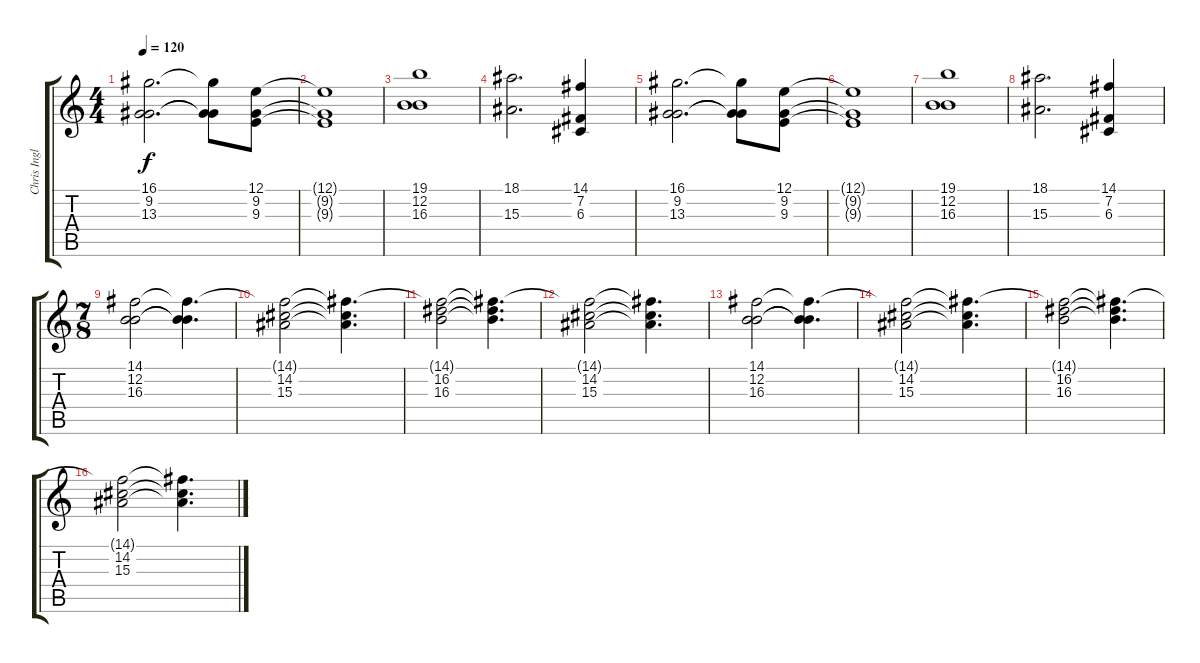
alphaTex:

\track ("Chris Ingles" "Chris Ingl") {instrument stringensemble1}
\staff {score tabs}
\tuning (E4 B3 G3 D3 A2 E2) {hide}
\ts (4 4)
\tempo 120
\clef g2
\ks c
(16.1 9.2 13.3).2{d dy f} (16.1{t} 9.2{t} 13.3{t}).8 (12.1 9.2 9.3).8 |
(12.1{t} 9.2{t} 9.3{t}).1 |
(19.1 12.2 16.3).1 |
(18.1 15.3).2{d} (14.1 7.2 6.3).4 |
(16.1 9.2 13.3).2{d} (16.1{t} 9.2{t} 13.3{t}).8 (12.1 9.2 9.3).8 |
(12.1{t} 9.2{t} 9.3{t}).1 |
(19.1 12.2 16.3).1 |
(18.1 15.3).2{d} (14.1 7.2 6.3).4 |
\ts (7 8)
(14.1 12.2 16.3).2 (14.1{t} 12.2{t} 16.3{t}).4{d} |
(14.1{t} 14.2 15.3).2 (14.1{t} 14.2{t} 15.3{t}).4{d} |
(14.1{t} 16.2 16.3).2 (14.1{t} 16.2{t} 16.3{t}).4{d} |
(14.1{t} 14.2 15.3).2 (14.1{t} 14.2{t} 15.3{t}).4{d} |
(14.1 12.2 16.3).2 (14.1{t} 12.2{t} 16.3{t}).4{d} |
(14.1{t} 14.2 15.3).2 (14.1{t} 14.2{t} 15.3{t}).4{d} |
(14.1{t} 16.2 16.3).2 (14.1{t} 16.2{t} 16.3{t}).4{d} |
(14.1{t} 14.2 15.3).2 (14.1{t} 14.2{t} 15.3{t}).4{d}
